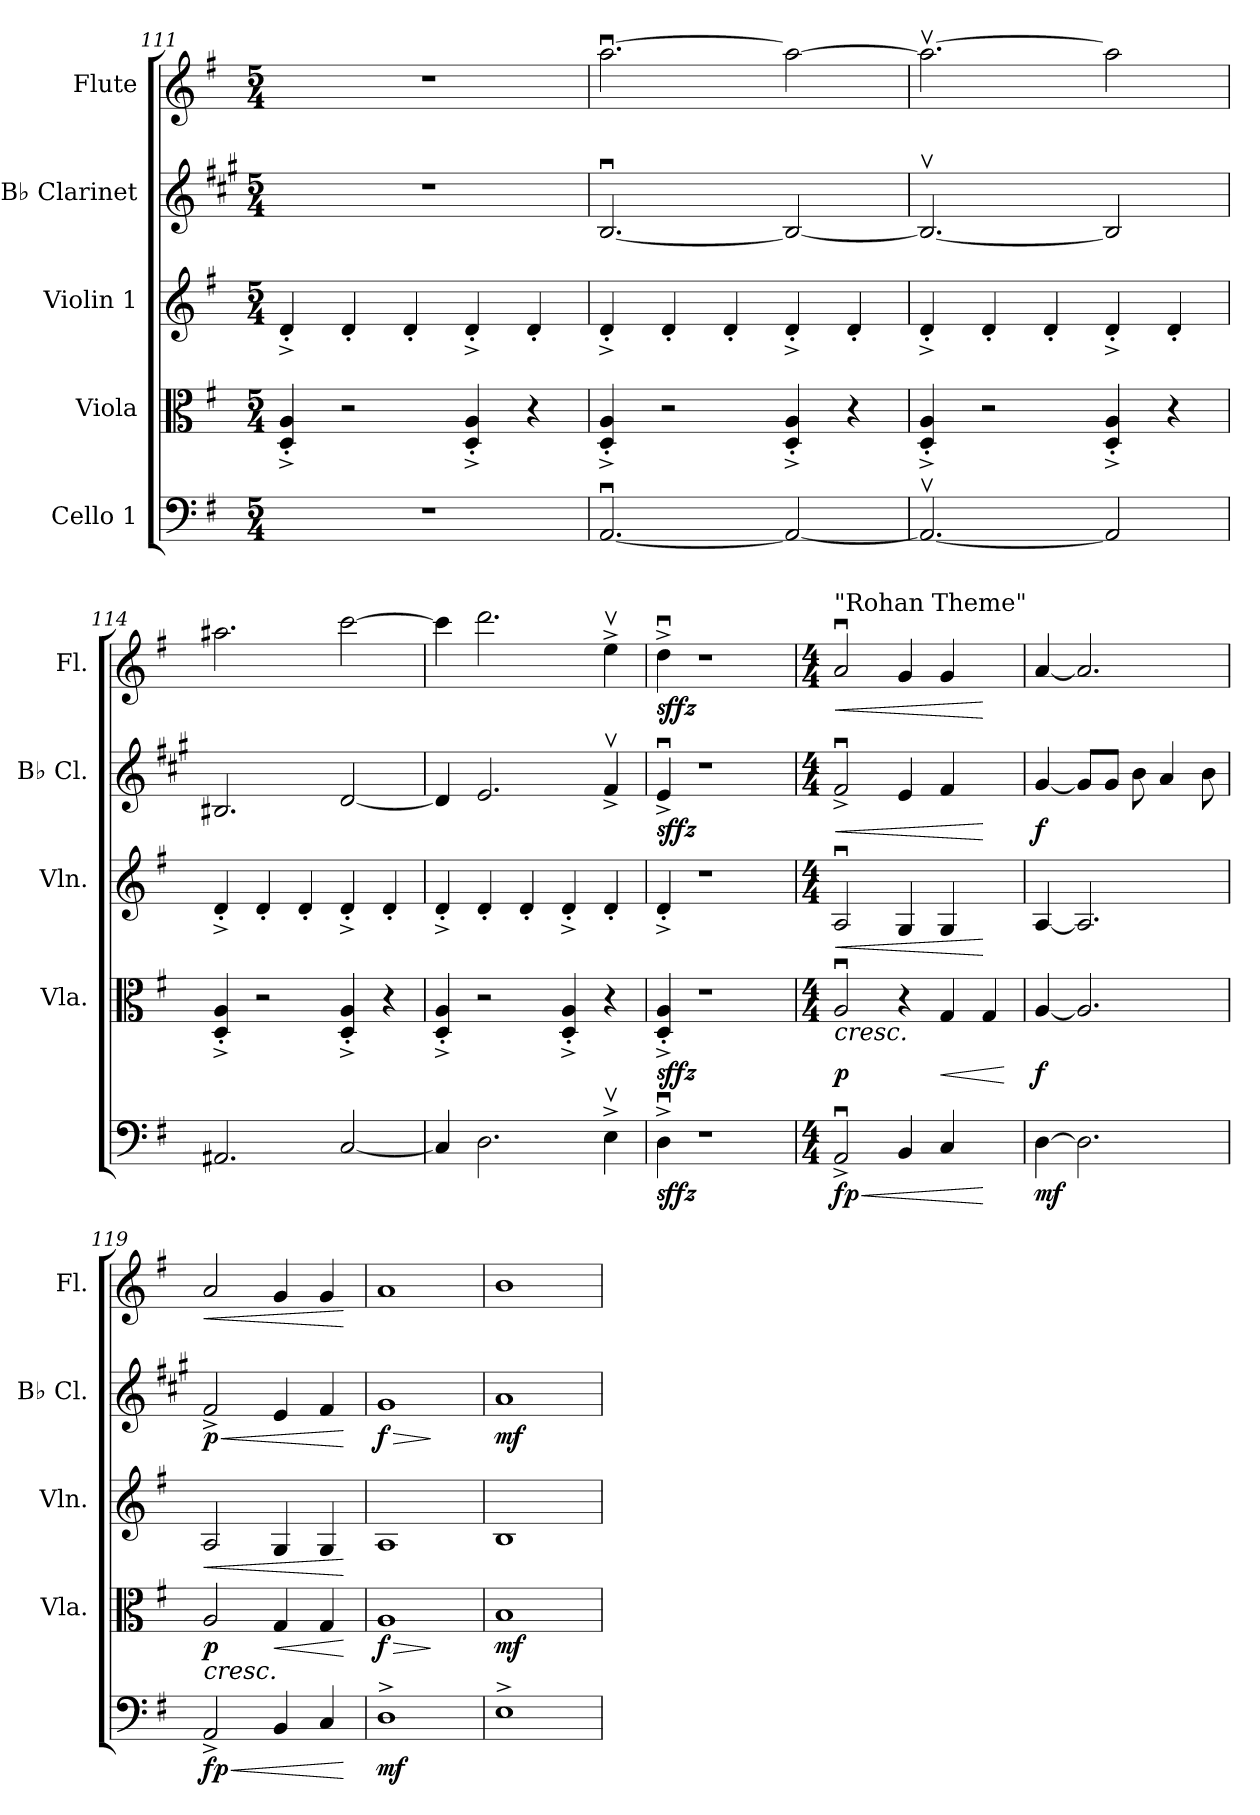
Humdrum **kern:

**kern	**dynam	**kern	**dynam	**kern	**dynam	**kern	**dynam	**kern	**dynam
*part5	*part5	*part4	*part4	*part3	*part3	*part2	*part2	*part1	*part1
*staff5	*staff5	*staff4	*staff4	*staff3	*staff3	*staff2	*staff2	*staff1	*staff1
*I"Cello 1	*	*I"Viola	*	*I"Violin 1	*	*I"B♭ Clarinet	*	*I"Flute	*
*	*	*I'Vla.	*	*I'Vln.	*	*I'B♭ Cl.	*	*I'Fl.	*
*clefF4	*	*clefC3	*	*clefG2	*	*clefG2	*	*clefG2	*
*	*	*	*	*	*	*ITrd1c2	*	*	*
*k[f#]	*	*k[f#]	*	*k[f#]	*	*k[f#]	*	*k[f#]	*
*M5/4	*	*M5/4	*	*M5/4	*	*M5/4	*	*M5/4	*
=111	=111	=111	=111	=111	=111	=111	=111	=111	=111
4%5r	.	4D/'^ 4A/'^	.	4d'^/	.	4%5r	.	4%5r	.
.	.	2r	.	4d'/	.	.	.	.	.
.	.	.	.	4d'/	.	.	.	.	.
.	.	4D/'^ 4A/'^	.	4d'^/	.	.	.	.	.
.	.	4r	.	4d'/	.	.	.	.	.
=112	=112	=112	=112	=112	=112	=112	=112	=112	=112
[2.AAu/	.	4D/'^ 4A/'^	.	4d'^/	.	[2.Au/	.	[2.aau\	.
.	.	2r	.	4d'/	.	.	.	.	.
.	.	.	.	4d'/	.	.	.	.	.
2AA/_	.	4D/'^ 4A/'^	.	4d'^/	.	2A/_	.	2aa\_	.
.	.	4r	.	4d'/	.	.	.	.	.
=113	=113	=113	=113	=113	=113	=113	=113	=113	=113
2.AAv/_	.	4D/'^ 4A/'^	.	4d'^/	.	2.Av/_	.	2.aav\_	.
.	.	2r	.	4d'/	.	.	.	.	.
.	.	.	.	4d'/	.	.	.	.	.
2AA/]	.	4D/'^ 4A/'^	.	4d'^/	.	2A/]	.	2aa\]	.
.	.	4r	.	4d'/	.	.	.	.	.
!!LO:PB:g=z
=114	=114	=114	=114	=114	=114	=114	=114	=114	=114
2.AA#X/	.	4D/'^ 4A/'^	.	4d'^/	.	2.A#X/	.	2.aa#X\	.
.	.	2r	.	4d'/	.	.	.	.	.
.	.	.	.	4d'/	.	.	.	.	.
[2C/	.	4D/'^ 4A/'^	.	4d'^/	.	[2c/	.	[2ccc\	.
.	.	4r	.	4d'/	.	.	.	.	.
=115	=115	=115	=115	=115	=115	=115	=115	=115	=115
4C/]	.	4D/'^ 4A/'^	.	4d'^/	.	4c/]	.	4ccc\]	.
2.D\	.	2r	.	4d'/	.	2.d/	.	2.ddd\	.
.	.	.	.	4d'/	.	.	.	.	.
.	.	4D/'^ 4A/'^	.	4d'^/	.	.	.	.	.
4Ev^\	.	4r	.	4d'/	.	4ev^/	.	4eev^\	.
=116	=116	=116	=116	=116	=116	=116	=116	=116	=116
!	!LO:DY:b	!	!LO:DY:b	!	!	!	!LO:DY:b	!	!LO:DY:b
4Du^\	sffz	4D/'^ 4A/'^	sffz	4d'^/	.	4du^/	sffz	4ddu^\	sffz
1r	.	1r	.	1r	.	1r	.	1r	.
=117	=117	=117	=117	=117	=117	=117	=117	=117	=117
*M4/4	*	*M4/4	*	*M4/4	*	*M4/4	*	*M4/4	*
*	*	*	*	*	*	*	*	*MM64	*
!	!	!	!	!	!	!	!	!LO:TX:a:t="Rohan Theme"	!
!	!LO:HP:b	!	!LO:HP:b	!	!LO:HP:b	!	!LO:HP:b	!	!LO:HP:b
!	!LO:DY:n=1:b	!	!LO:DY:n=1:b	!	!	!	!LO:DY:n=1:b	!	!
!	!	!	!	!	!	!	!LO:DY:n=2:a	!	!
2AAu^/	< fp	2Au/	< p	2Au/	<	2eu^/	< p f	2au/	<
4BB/	.	4r	.	4G/	.	4d/	.	4g/	.
!	!	!	!LO:HP:b	!	!	!	!	!	!
4C/	.	4G/	<	4G/	.	4e/	.	4g/	.
4ryy	[	4G/	.	4ryy	[	4ryy	[	4ryy	[
.	.	.	[ [	.	.	.	.	.	.
=118	=118	=118	=118	=118	=118	=118	=118	=118	=118
!	!LO:DY:b	!	!LO:DY:b	!	!	!	!LO:DY:b	!	!
[4D\	mf	[4A/	f	[4A/	.	[4f#/	f	[4a/	.
2.D\]	.	2.A/]	.	2.A/]	.	8f#/L]	.	2.a/]	.
.	.	.	.	.	.	8f#/J	.	.	.
.	.	.	.	.	.	8a\	.	.	.
.	.	.	.	.	.	4g/	.	.	.
.	.	.	.	.	.	8a\	.	.	.
=119	=119	=119	=119	=119	=119	=119	=119	=119	=119
!	!LO:HP:b	!	!LO:HP:b	!	!LO:HP:b	!	!LO:HP:b	!	!LO:HP:b
!	!LO:DY:n=1:b	!	!LO:DY:n=1:b	!	!	!	!LO:DY:n=1:b	!	!
2AA^/	< fp	2A/	< p	2A/	<	2e^/	< p	2a/	<
!	!	!	!LO:HP:b	!	!	!	!	!	!
4BB/	.	4G/	<	4G/	.	4d/	.	4g/	.
4C/	.	4G/	.	4G/	.	4e/	.	4g/	.
.	[	.	[ [	.	[	.	[	.	[
=120	=120	=120	=120	=120	=120	=120	=120	=120	=120
!	!LO:DY:b	!	!LO:HP:b	!	!	!	!LO:HP:b	!	!
!	!	!	!LO:DY:n=1:b	!	!	!	!LO:DY:n=1:b	!	!
1D^	mf	1A	> f	1A	.	1f#	> f	1a	.
.	.	.	]	.	.	.	]	.	.
=121	=121	=121	=121	=121	=121	=121	=121	=121	=121
!	!	!	!LO:DY:b	!	!	!	!LO:DY:b	!	!
1E^	.	1B	mf	1B	.	1g	mf	1b	.
=	=	=	=	=	=	=	=	=	=
*-	*-	*-	*-	*-	*-	*-	*-	*-	*-
